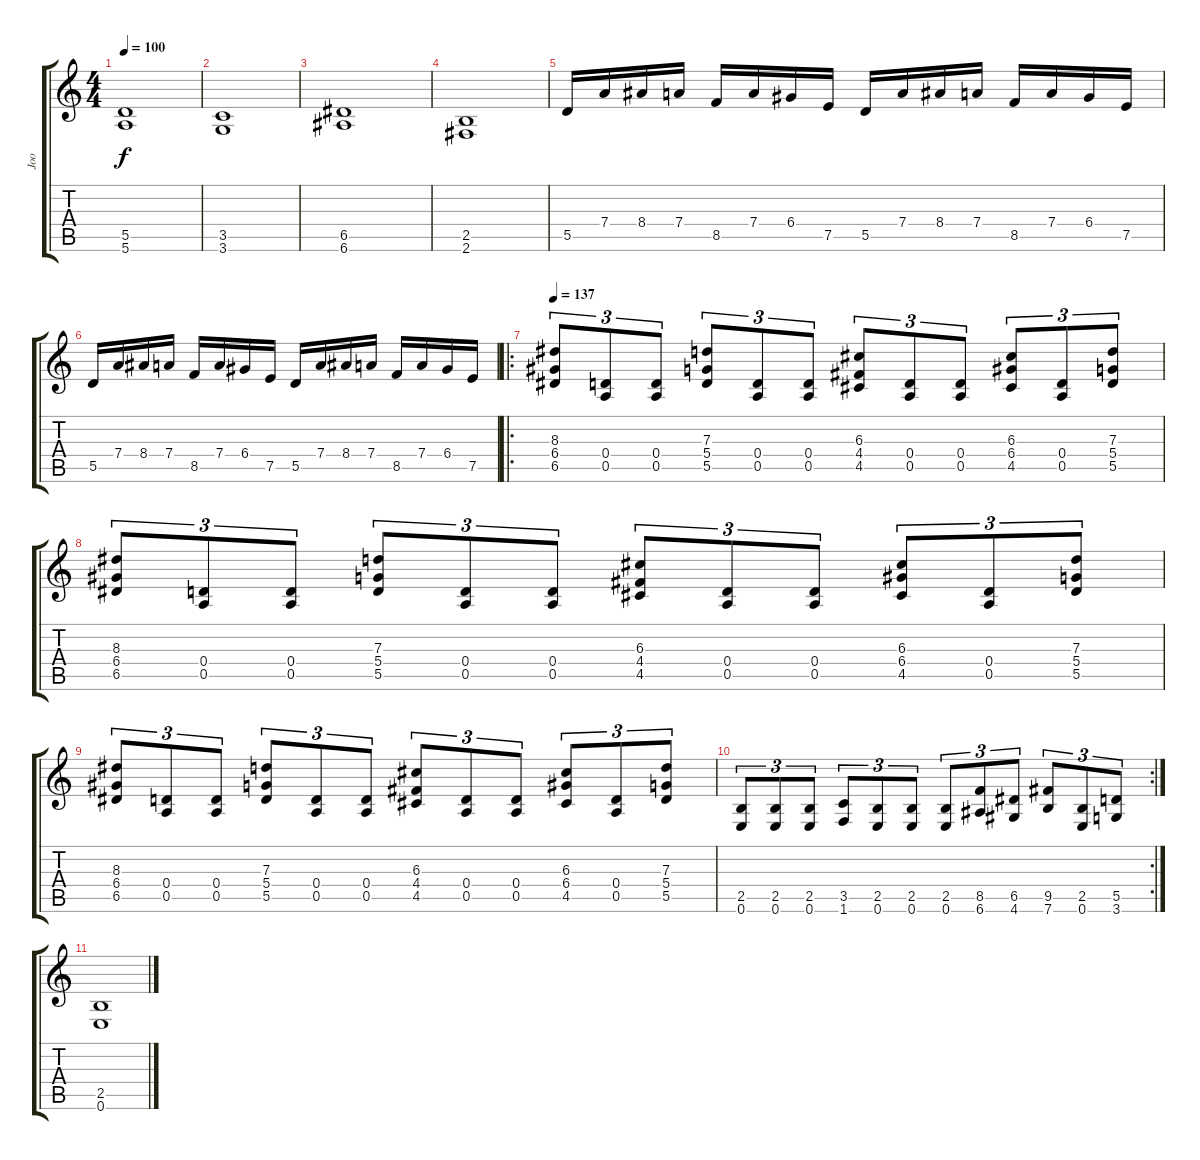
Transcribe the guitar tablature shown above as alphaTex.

\track ("Joo" "Joo") {instrument distortionguitar}
\staff {score tabs}
\tuning (E4 B3 G3 D3 A2 E2) {hide}
\ts (4 4)
\tempo 100
\clef g2
\ks c
(5.5 5.6).1{dy f} |
(3.5 3.6).1 |
(6.5 6.6).1 |
(2.5 2.6).1 |
5.5.16 7.4.16 8.4.16 7.4.16 8.5.16 7.4.16 6.4.16 7.5.16 5.5.16 7.4.16 8.4.16 7.4.16 8.5.16 7.4.16 6.4.16 7.5.16 |
5.5.16 7.4.16 8.4.16 7.4.16 8.5.16 7.4.16 6.4.16 7.5.16 5.5.16 7.4.16 8.4.16 7.4.16 8.5.16 7.4.16 6.4.16 7.5.16 |
\ro
\tempo 137
(8.3 6.4 6.5).8{tu (3 2)} (0.4 0.5).8{tu (3 2)} (0.4 0.5).8{tu (3 2)} (7.3 5.4 5.5).8{tu (3 2)} (0.4 0.5).8{tu (3 2)} (0.4 0.5).8{tu (3 2)} (6.3 4.4 4.5).8{tu (3 2)} (0.4 0.5).8{tu (3 2)} (0.4 0.5).8{tu (3 2)} (6.3 6.4 4.5).8{tu (3 2)} (0.4 0.5).8{tu (3 2)} (7.3 5.4 5.5).8{tu (3 2)} |
(8.3 6.4 6.5).8{tu (3 2)} (0.4 0.5).8{tu (3 2)} (0.4 0.5).8{tu (3 2)} (7.3 5.4 5.5).8{tu (3 2)} (0.4 0.5).8{tu (3 2)} (0.4 0.5).8{tu (3 2)} (6.3 4.4 4.5).8{tu (3 2)} (0.4 0.5).8{tu (3 2)} (0.4 0.5).8{tu (3 2)} (6.3 6.4 4.5).8{tu (3 2)} (0.4 0.5).8{tu (3 2)} (7.3 5.4 5.5).8{tu (3 2)} |
(8.3 6.4 6.5).8{tu (3 2)} (0.4 0.5).8{tu (3 2)} (0.4 0.5).8{tu (3 2)} (7.3 5.4 5.5).8{tu (3 2)} (0.4 0.5).8{tu (3 2)} (0.4 0.5).8{tu (3 2)} (6.3 4.4 4.5).8{tu (3 2)} (0.4 0.5).8{tu (3 2)} (0.4 0.5).8{tu (3 2)} (6.3 6.4 4.5).8{tu (3 2)} (0.4 0.5).8{tu (3 2)} (7.3 5.4 5.5).8{tu (3 2)} |
\rc 2
(2.5 0.6).8{tu (3 2) balance 8} (2.5 0.6).8{tu (3 2)} (2.5 0.6).8{tu (3 2)} (3.5 1.6).8{tu (3 2)} (2.5 0.6).8{tu (3 2)} (2.5 0.6).8{tu (3 2)} (2.5 0.6).8{tu (3 2)} (8.5 6.6).8{tu (3 2)} (6.5 4.6).8{tu (3 2)} (9.5 7.6).8{tu (3 2)} (2.5 0.6).8{tu (3 2)} (5.5 3.6).8{tu (3 2)} |
(2.5 0.6).1
